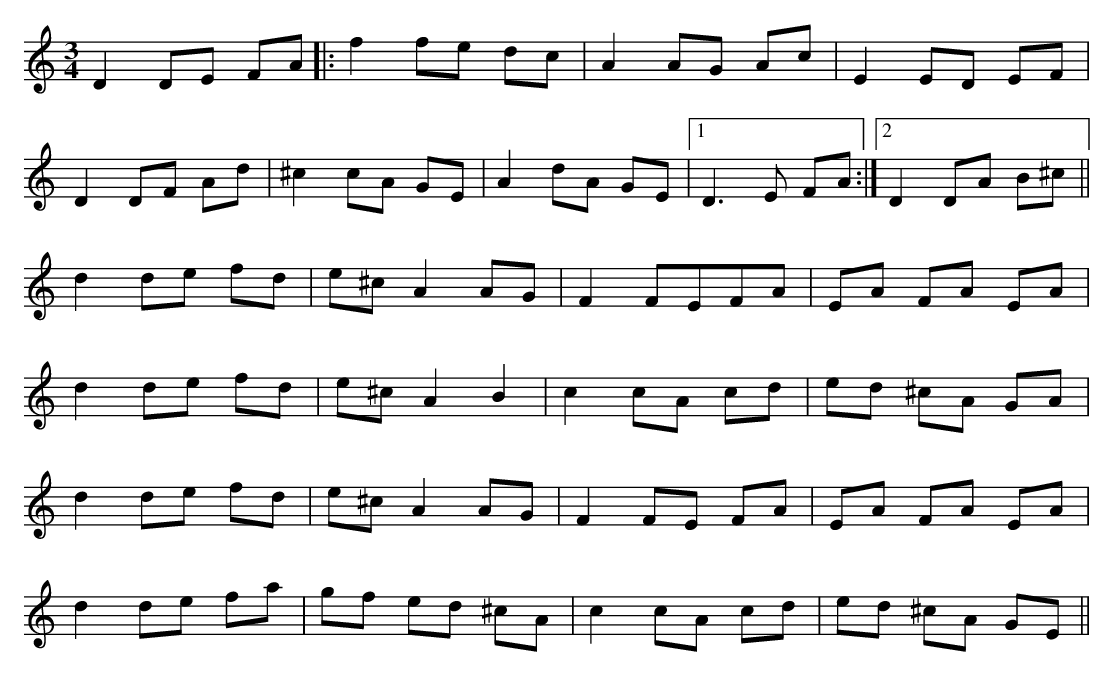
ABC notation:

X:1
M:3/4
K:Ddor
D2 DE FA|:f2 fe dc|A2 AG Ac|E2 ED EF|
D2 DF Ad|^c2 cA GE|A2 dA GE|1 D3 E FA:|2 D2 DA B^c||
d2 de fd|e^c A2 AG|F2 FEFA|EA FA EA|
d2 de fd|e^c A2 B2|c2 cA cd|ed ^cA GA|
d2 de fd|e^c A2 AG|F2 FE FA|EA FA EA|
d2 de fa|gf ed ^cA|c2 cA cd|ed ^cA GE||
